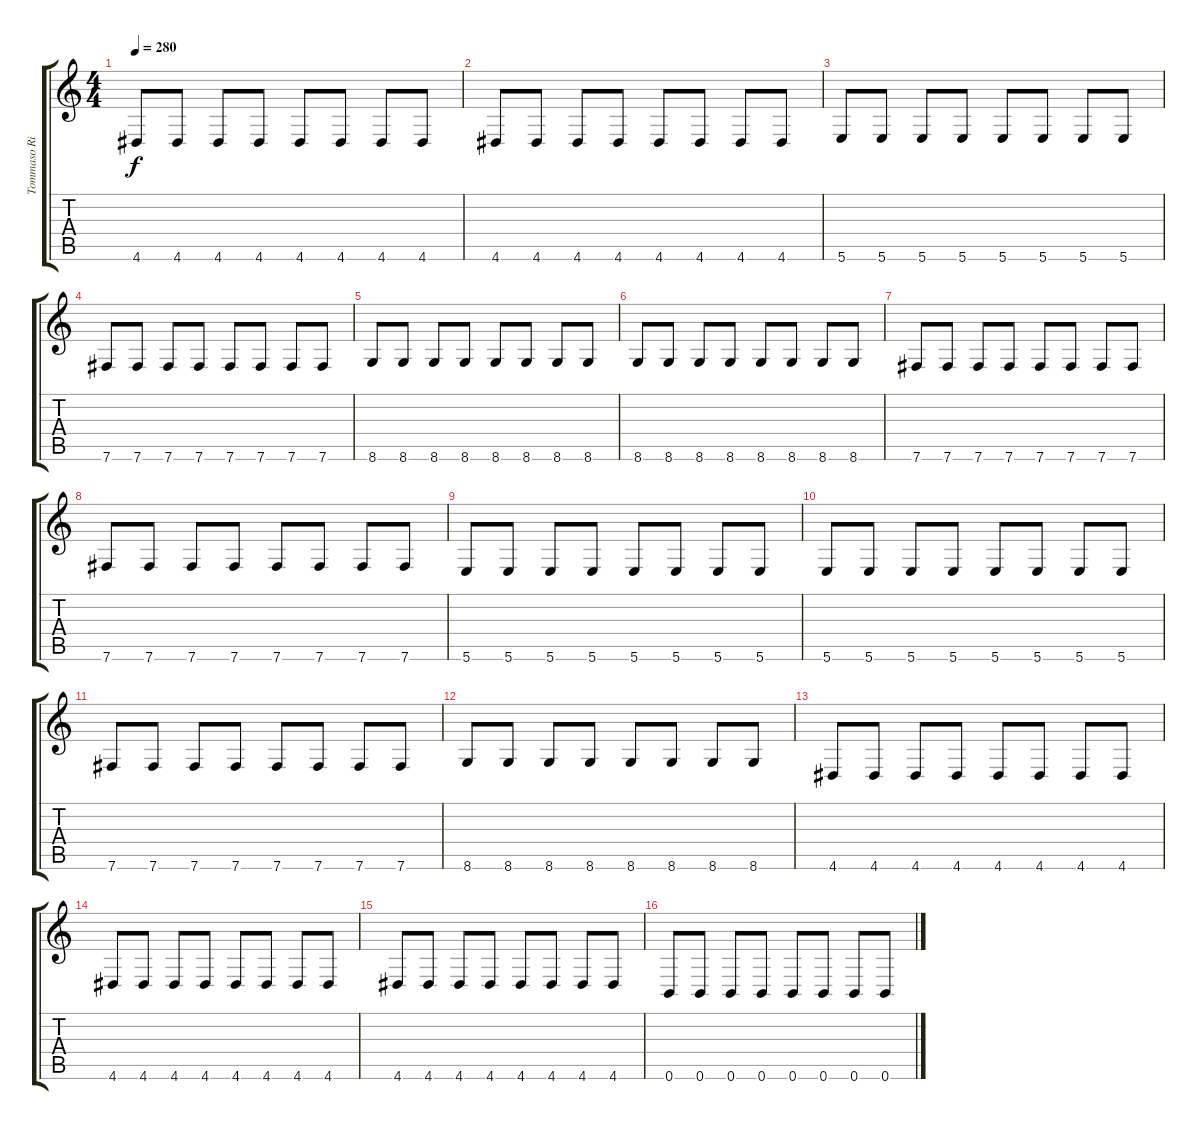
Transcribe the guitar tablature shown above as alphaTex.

\track ("Tommaso Riccardi" "Tommaso Ri") {instrument overdrivenguitar}
\staff {score tabs}
\tuning (B3 Gb3 D3 A2 E2 B1) {hide}
\ts (4 4)
\tempo 280
\clef g2
\ks c
4.6.8{dy f} 4.6.8 4.6.8 4.6.8 4.6.8 4.6.8 4.6.8 4.6.8 |
4.6.8 4.6.8 4.6.8 4.6.8 4.6.8 4.6.8 4.6.8 4.6.8 |
5.6.8 5.6.8 5.6.8 5.6.8 5.6.8 5.6.8 5.6.8 5.6.8 |
7.6.8 7.6.8 7.6.8 7.6.8 7.6.8 7.6.8 7.6.8 7.6.8 |
8.6.8 8.6.8 8.6.8 8.6.8 8.6.8 8.6.8 8.6.8 8.6.8 |
8.6.8 8.6.8 8.6.8 8.6.8 8.6.8 8.6.8 8.6.8 8.6.8 |
7.6.8 7.6.8 7.6.8 7.6.8 7.6.8 7.6.8 7.6.8 7.6.8 |
7.6.8 7.6.8 7.6.8 7.6.8 7.6.8 7.6.8 7.6.8 7.6.8 |
5.6.8 5.6.8 5.6.8 5.6.8 5.6.8 5.6.8 5.6.8 5.6.8 |
5.6.8 5.6.8 5.6.8 5.6.8 5.6.8 5.6.8 5.6.8 5.6.8 |
7.6.8 7.6.8 7.6.8 7.6.8 7.6.8 7.6.8 7.6.8 7.6.8 |
8.6.8 8.6.8 8.6.8 8.6.8 8.6.8 8.6.8 8.6.8 8.6.8 |
4.6.8 4.6.8 4.6.8 4.6.8 4.6.8 4.6.8 4.6.8 4.6.8 |
4.6.8 4.6.8 4.6.8 4.6.8 4.6.8 4.6.8 4.6.8 4.6.8 |
4.6.8 4.6.8 4.6.8 4.6.8 4.6.8 4.6.8 4.6.8 4.6.8 |
0.6.8 0.6.8 0.6.8 0.6.8 0.6.8 0.6.8 0.6.8 0.6.8
